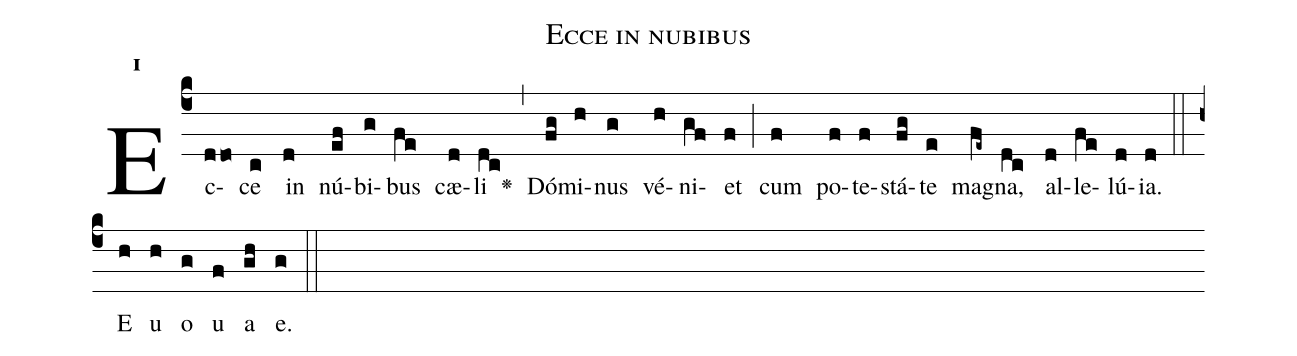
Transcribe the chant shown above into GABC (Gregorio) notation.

name:Ecce in nubibus;
office-part:Antiphona;
mode:1;
%%
initial-style: 1;
name: Ecce in nubibus
book: Antiphonae & Responsoria/Tomus I, p. 26;
occasion: Hebdomada II Adventus Dominica;
office-part: Vesperae II Ant 1;
user-notes: ;
commentary: ;
annotation: 1g;
centering-scheme: english;
fontsize: 12;
font: OFLSortsMillGoudy;
height: 11;
width: 4.5;
%%
(c4)Ec(ddo)ce(c) in(d) nú(ef)bi(g)bus(fe) cæ(d)li(dc) <v>\greheightstar</v>(,) Dó(fg)mi(h)nus(g) vé(h)ni(gf)et(f) (;) cum(f) po(f)te(f)stá(fg)te(e) ma(fe~)gna,(dc) al(d)le(fe)lú(d)ia.(d) (::)
E(h) u(h) o(g) u(f) a(gh) e.(g) (::)
